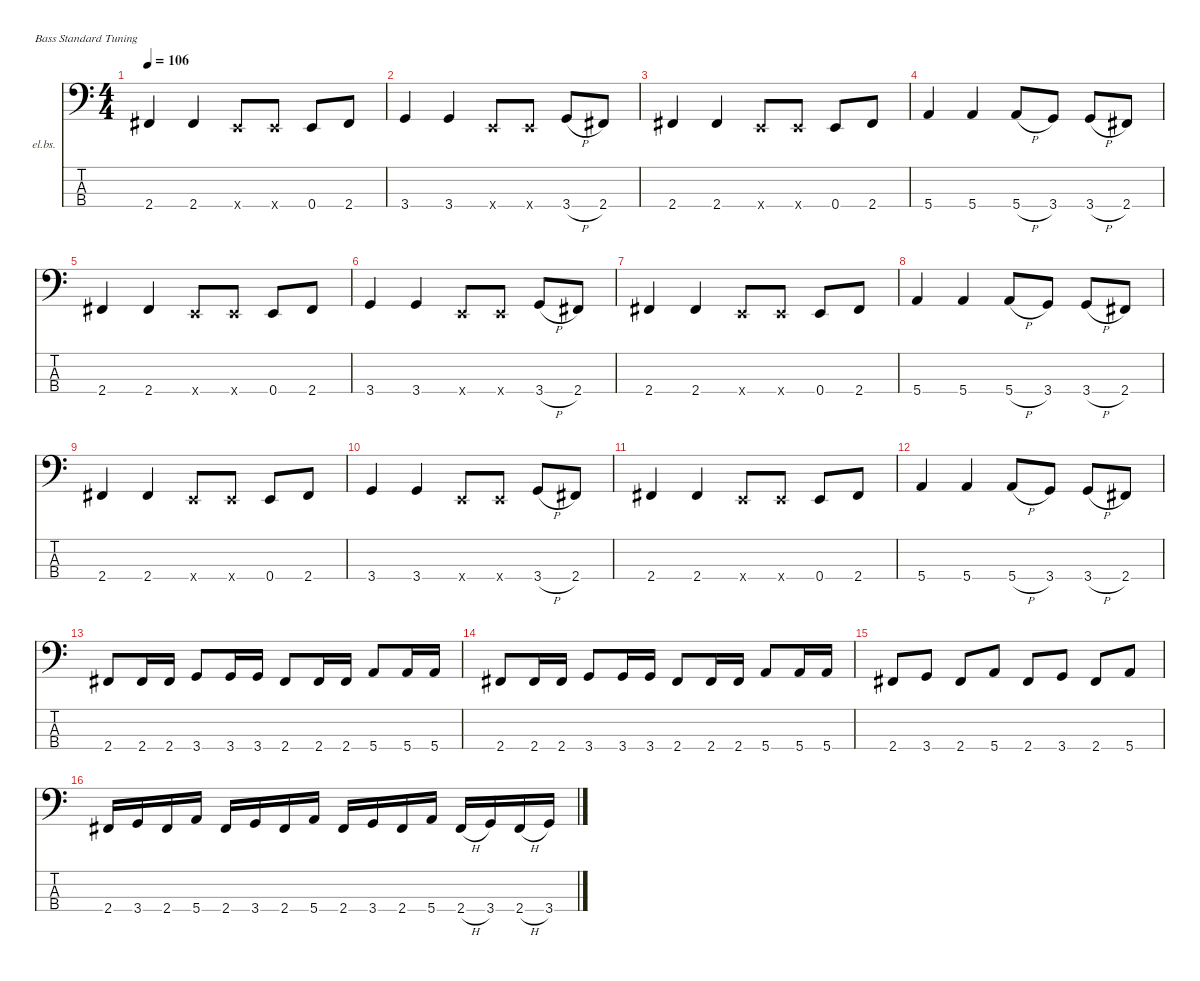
\defaultSystemsLayout 4
\hideDynamics
\bracketExtendMode nobrackets
\firstSystemTrackNameOrientation horizontal
\otherSystemsTrackNameOrientation horizontal
\track ("Jason  Newsted" "el.bs.") {instrument electricbasspick}
\staff {score tabs}
\tuning (G2 D2 A1 E1)
\ts (4 4)
\tempo 106
\clef f4
\ks c
2.4{acc #}.4{dy f} 2.4{acc #}.4 0.4{x}.8 0.4{x}.8 0.4.8 2.4{acc #}.8 |
3.4.4 3.4.4 0.4{x}.8 0.4{x}.8 3.4{h}.8 2.4{acc #}.8 |
2.4{acc #}.4 2.4{acc #}.4 0.4{x}.8 0.4{x}.8 0.4.8 2.4{acc #}.8 |
5.4.4 5.4.4 5.4{h}.8 3.4.8 3.4{h}.8 2.4{acc #}.8 |
2.4{acc #}.4 2.4{acc #}.4 0.4{x}.8 0.4{x}.8 0.4.8 2.4{acc #}.8 |
3.4.4 3.4.4 0.4{x}.8 0.4{x}.8 3.4{h}.8 2.4{acc #}.8 |
2.4{acc #}.4 2.4{acc #}.4 0.4{x}.8 0.4{x}.8 0.4.8 2.4{acc #}.8 |
5.4.4 5.4.4 5.4{h}.8 3.4.8 3.4{h}.8 2.4{acc #}.8 |
2.4{acc #}.4 2.4{acc #}.4 0.4{x}.8 0.4{x}.8 0.4.8 2.4{acc #}.8 |
3.4.4 3.4.4 0.4{x}.8 0.4{x}.8 3.4{h}.8 2.4{acc #}.8 |
2.4{acc #}.4 2.4{acc #}.4 0.4{x}.8 0.4{x}.8 0.4.8 2.4{acc #}.8 |
5.4.4 5.4.4 5.4{h}.8 3.4.8 3.4{h}.8 2.4{acc #}.8 |
2.4{acc #}.8 2.4{acc #}.16 2.4{acc #}.16 3.4.8 3.4.16 3.4.16 2.4{acc #}.8 2.4{acc #}.16 2.4{acc #}.16 5.4.8 5.4.16 5.4.16 |
2.4{acc #}.8 2.4{acc #}.16 2.4{acc #}.16 3.4.8 3.4.16 3.4.16 2.4{acc #}.8 2.4{acc #}.16 2.4{acc #}.16 5.4.8 5.4.16 5.4.16 |
2.4{acc #}.8 3.4.8 2.4{acc #}.8 5.4.8 2.4{acc #}.8 3.4.8 2.4{acc #}.8 5.4.8 |
2.4{acc #}.16 3.4.16 2.4{acc #}.16 5.4.16 2.4{acc #}.16 3.4.16 2.4{acc #}.16 5.4.16 2.4{acc #}.16 3.4.16 2.4{acc #}.16 5.4.16 2.4{h acc #}.16 3.4.16 2.4{h acc #}.16 3.4.16
